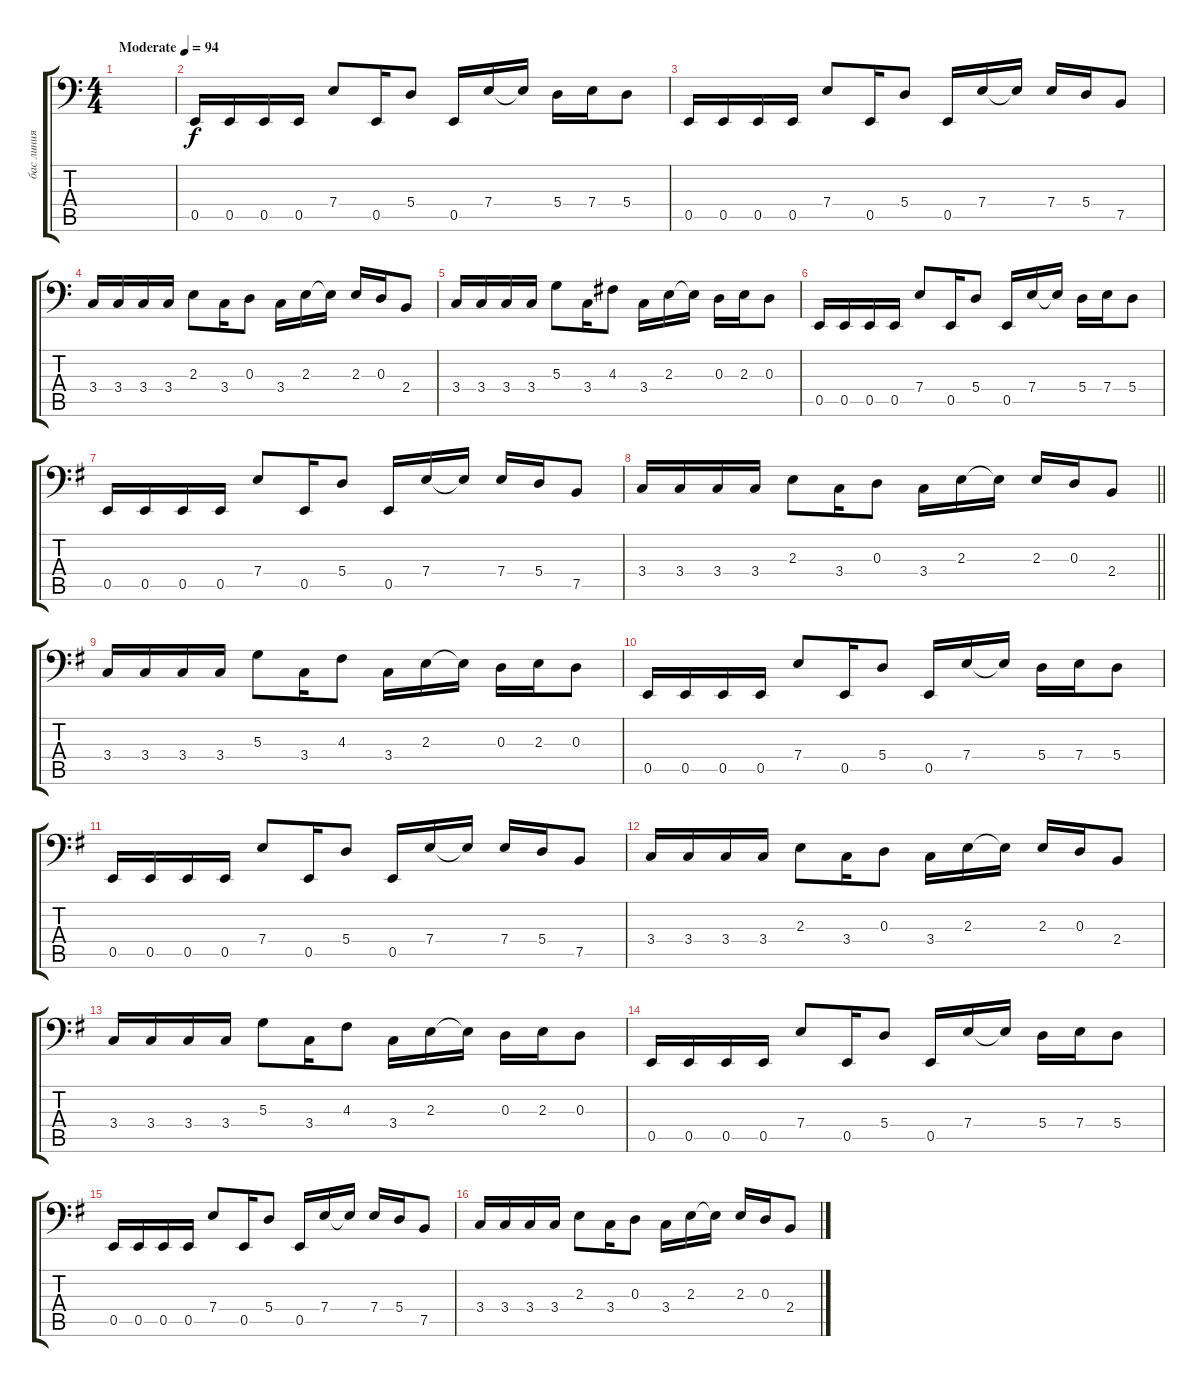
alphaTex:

\track ("бас линия" "бас линия") {instrument electricbassfinger}
\staff {score tabs}
\tuning (C3 G2 D2 A1 E1 B0) {hide}
\ts (4 4)
\tempo (94 "Moderate")
\clef f4
\ks c
|
0.5.16 0.5.16 0.5.16 0.5.16 7.4.8 0.5.16 5.4.8 0.5.16 7.4.16 7.4{t}.16 5.4.16 7.4.16 5.4.8 |
0.5.16 0.5.16 0.5.16 0.5.16 7.4.8 0.5.16 5.4.8 0.5.16 7.4.16 7.4{t}.16 7.4.16 5.4.16 7.5.8 |
3.4.16 3.4.16 3.4.16 3.4.16 2.3.8 3.4.16 0.3.8 3.4.16 2.3.16 2.3{t}.16 2.3.16 0.3.16 2.4.8 |
3.4.16 3.4.16 3.4.16 3.4.16 5.3.8 3.4.16 4.3.8 3.4.16 2.3.16 2.3{t}.16 0.3.16 2.3.16 0.3.8 |
0.5.16 0.5.16 0.5.16 0.5.16 7.4.8 0.5.16 5.4.8 0.5.16 7.4.16 7.4{t}.16 5.4.16 7.4.16 5.4.8 |
\ks g
0.5.16 0.5.16 0.5.16 0.5.16 7.4.8 0.5.16 5.4.8 0.5.16 7.4.16 7.4{t}.16 7.4.16 5.4.16 7.5.8 |
\barLineRight lightlight
3.4.16 3.4.16 3.4.16 3.4.16 2.3.8 3.4.16 0.3.8 3.4.16 2.3.16 2.3{t}.16 2.3.16 0.3.16 2.4.8 |
3.4.16 3.4.16 3.4.16 3.4.16 5.3.8 3.4.16 4.3.8 3.4.16 2.3.16 2.3{t}.16 0.3.16 2.3.16 0.3.8 |
0.5.16 0.5.16 0.5.16 0.5.16 7.4.8 0.5.16 5.4.8 0.5.16 7.4.16 7.4{t}.16 5.4.16 7.4.16 5.4.8 |
0.5.16 0.5.16 0.5.16 0.5.16 7.4.8 0.5.16 5.4.8 0.5.16 7.4.16 7.4{t}.16 7.4.16 5.4.16 7.5.8 |
3.4.16 3.4.16 3.4.16 3.4.16 2.3.8 3.4.16 0.3.8 3.4.16 2.3.16 2.3{t}.16 2.3.16 0.3.16 2.4.8 |
3.4.16 3.4.16 3.4.16 3.4.16 5.3.8 3.4.16 4.3.8 3.4.16 2.3.16 2.3{t}.16 0.3.16 2.3.16 0.3.8 |
0.5.16 0.5.16 0.5.16 0.5.16 7.4.8 0.5.16 5.4.8 0.5.16 7.4.16 7.4{t}.16 5.4.16 7.4.16 5.4.8 |
0.5.16 0.5.16 0.5.16 0.5.16 7.4.8 0.5.16 5.4.8 0.5.16 7.4.16 7.4{t}.16 7.4.16 5.4.16 7.5.8 |
3.4.16 3.4.16 3.4.16 3.4.16 2.3.8 3.4.16 0.3.8 3.4.16 2.3.16 2.3{t}.16 2.3.16 0.3.16 2.4.8
